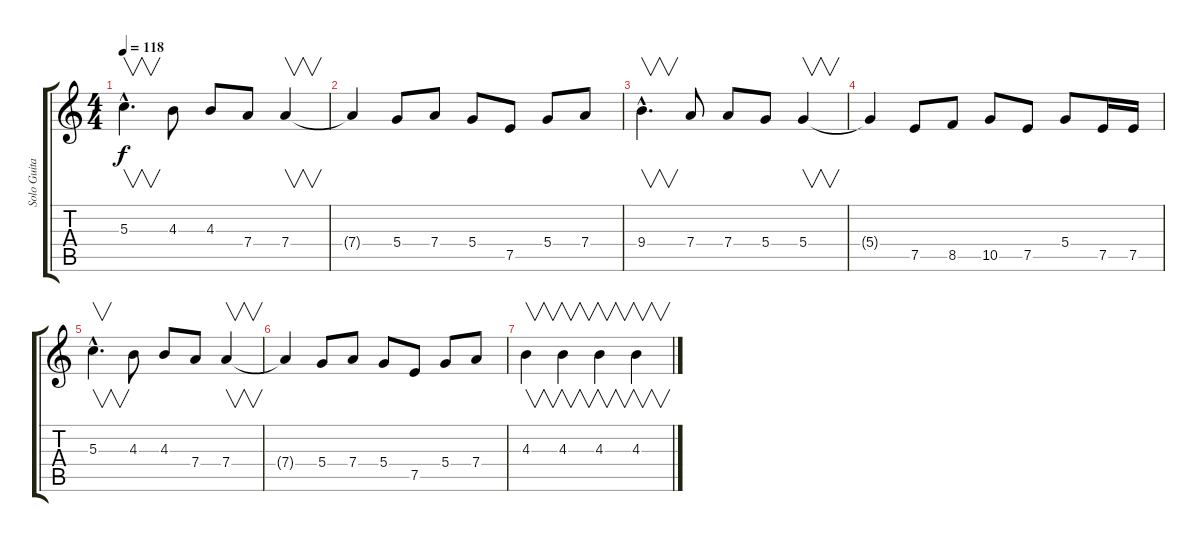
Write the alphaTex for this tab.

\track ("Solo Guitar" "Solo Guita") {instrument distortionguitar}
\staff {score tabs}
\tuning (E4 B3 G3 D3 A2 E2) {hide}
\ts (4 4)
\tempo 118
\clef g2
\ks c
5.3{hac}.4{v d dy f volume 8} 4.3.8 4.3.8 7.4.8 7.4.4{v} |
7.4{t}.4{volume 7} 5.4.8 7.4.8 5.4.8 7.5.8 5.4.8 7.4.8 |
9.4{hac}.4{v d volume 6} 7.4.8 7.4.8 5.4.8 5.4.4{v} |
5.4{t}.4{volume 5} 7.5.8 8.5.8 10.5.8 7.5.8 5.4.8 7.5.16 7.5.16 |
5.3{hac}.4{v d volume 4} 4.3.8 4.3.8 7.4.8 7.4.4{v} |
7.4{t}.4{volume 3} 5.4.8 7.4.8 5.4.8 7.5.8 5.4.8 7.4.8 |
4.3.4{v volume 2} 4.3.4{v} 4.3.4{v} 4.3.4{v}
